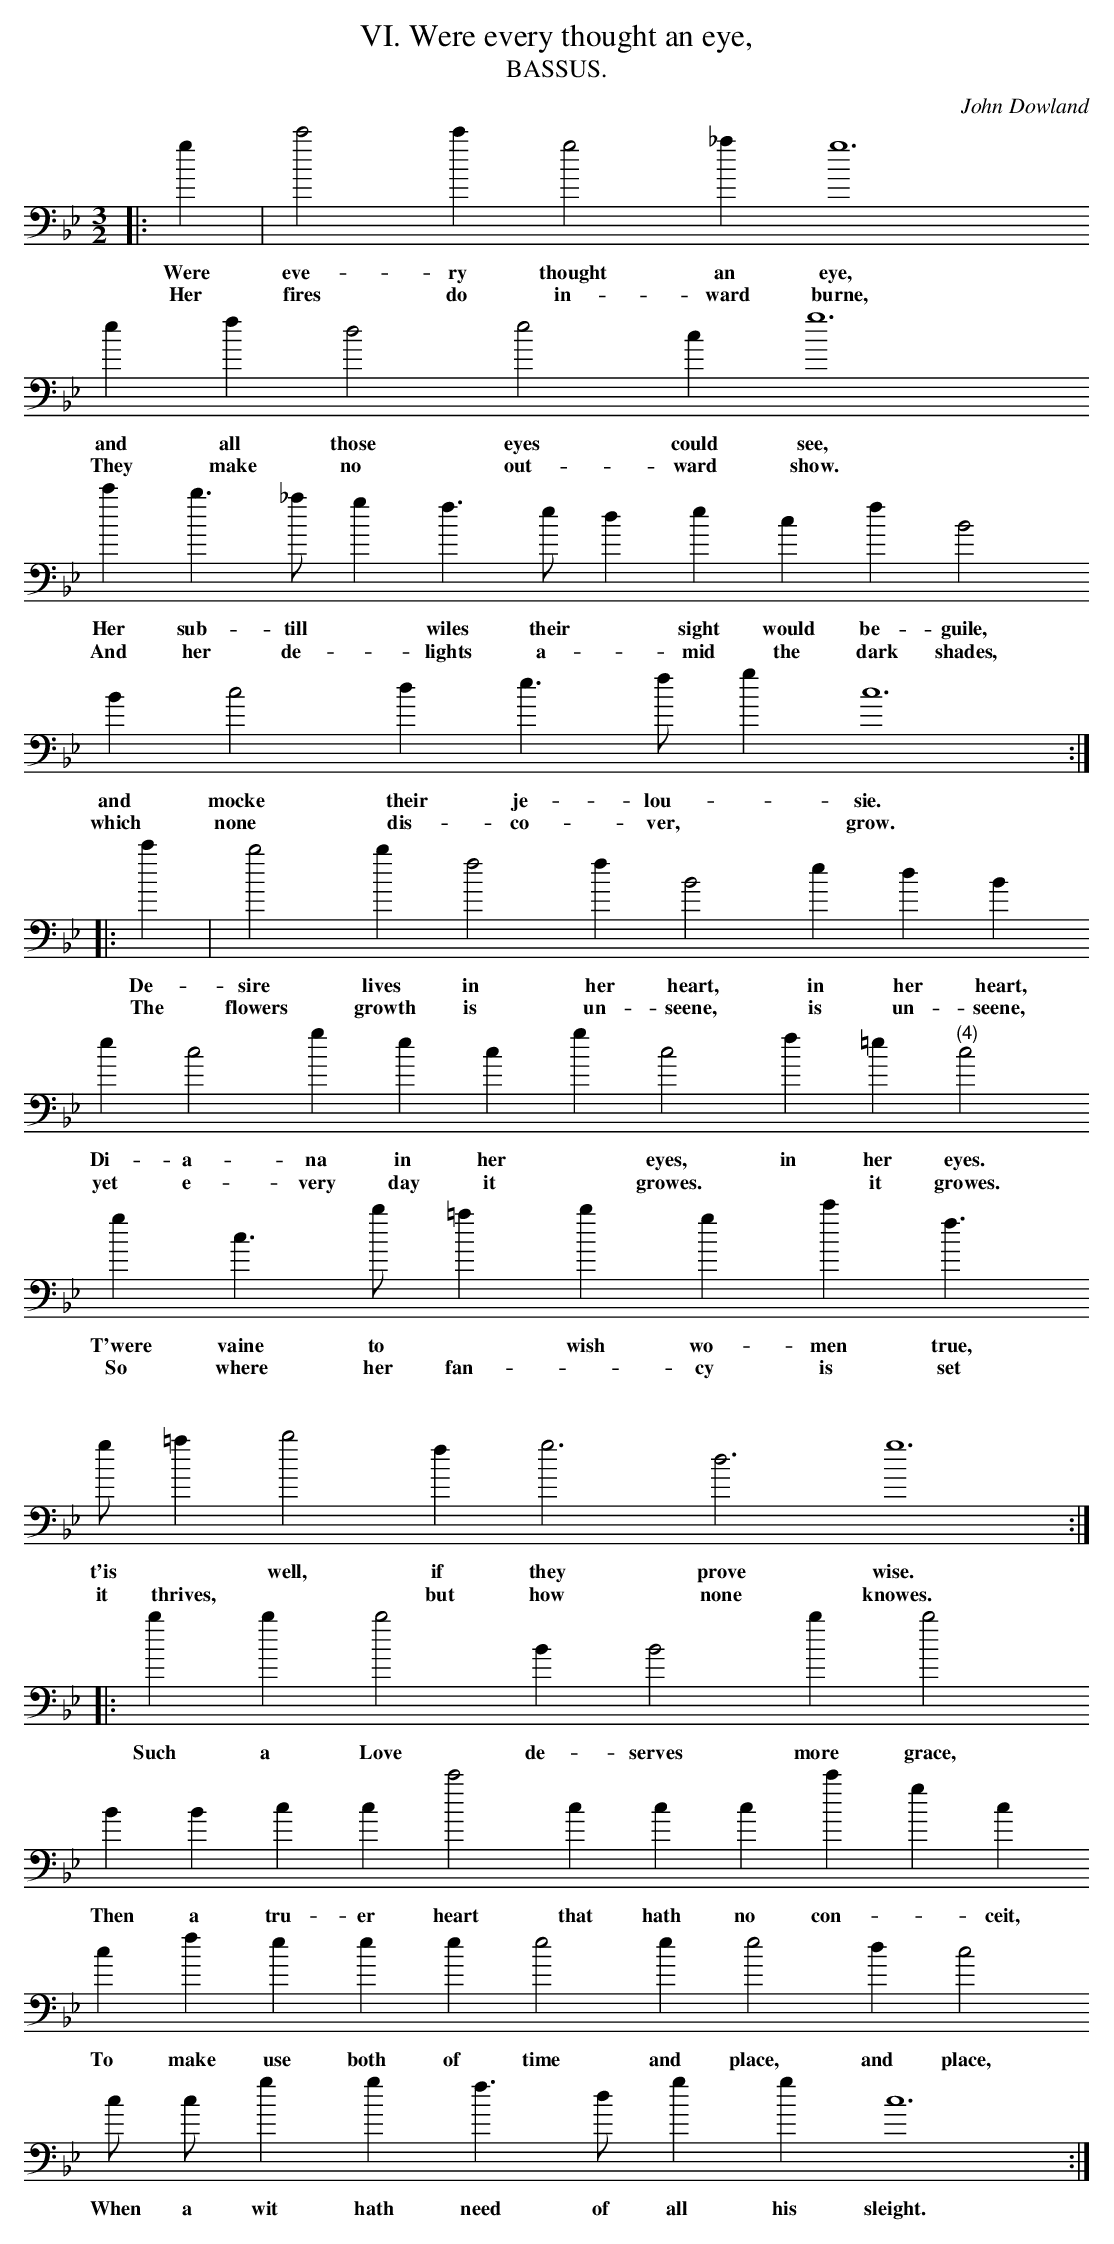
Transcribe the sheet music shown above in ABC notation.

X:1
T:VI. Were every thought an eye,
T:BASSUS.
C: John Dowland
L:1/4
M:3/2
K:C dor bass
|: g | c'2 c' g2 _a g6
w: Were eve- ry thought an eye,
w: Her fires do in- ward burne,
e f d2 e2 c g6
w: and all those eyes could see,
w: They make no out- ward show.
c' b > _a g f > e d e c f B2
w: Her sub- till * wiles their * sight would be- guile,
w: And her de- * lights a- * mid the dark shades,
B c2 d e > f g c6 :|
w: and mocke their je- lou- * sie.
w: which none dis- co- ver, * grow.
|: c' | b2 b f2 f B2 e d B
w: De- sire lives in her heart, in her heart,
w: The flowers growth is un- seene, is un- seene,
e c2 g e c g c2 f =e "(4)"c2
w: Di- a- na in her * eyes, in her eyes.
w: yet e- very day it * growes. * it growes.
g c > b =a b g c' f3/2
w: T'were vaine to * wish wo- men true,
w: So where her fan- * cy is set
g/ =a b2 f g3 d3 g6 :|
w: t'is * well, if they prove wise.
w: it thrives, * but how none knowes.
|:b b b2 B B2 b b2
w: Such a Love de- serves more grace,
B B c c c'2 c c c c' g c
w: Then a tru- er heart that hath no con- * ceit,
c f e e e e2 e e2 d c2
w: To make use both of time and place, and place,
c/ c/ g g f > d g g c6 :|
w: When a wit hath need of all his sleight.
